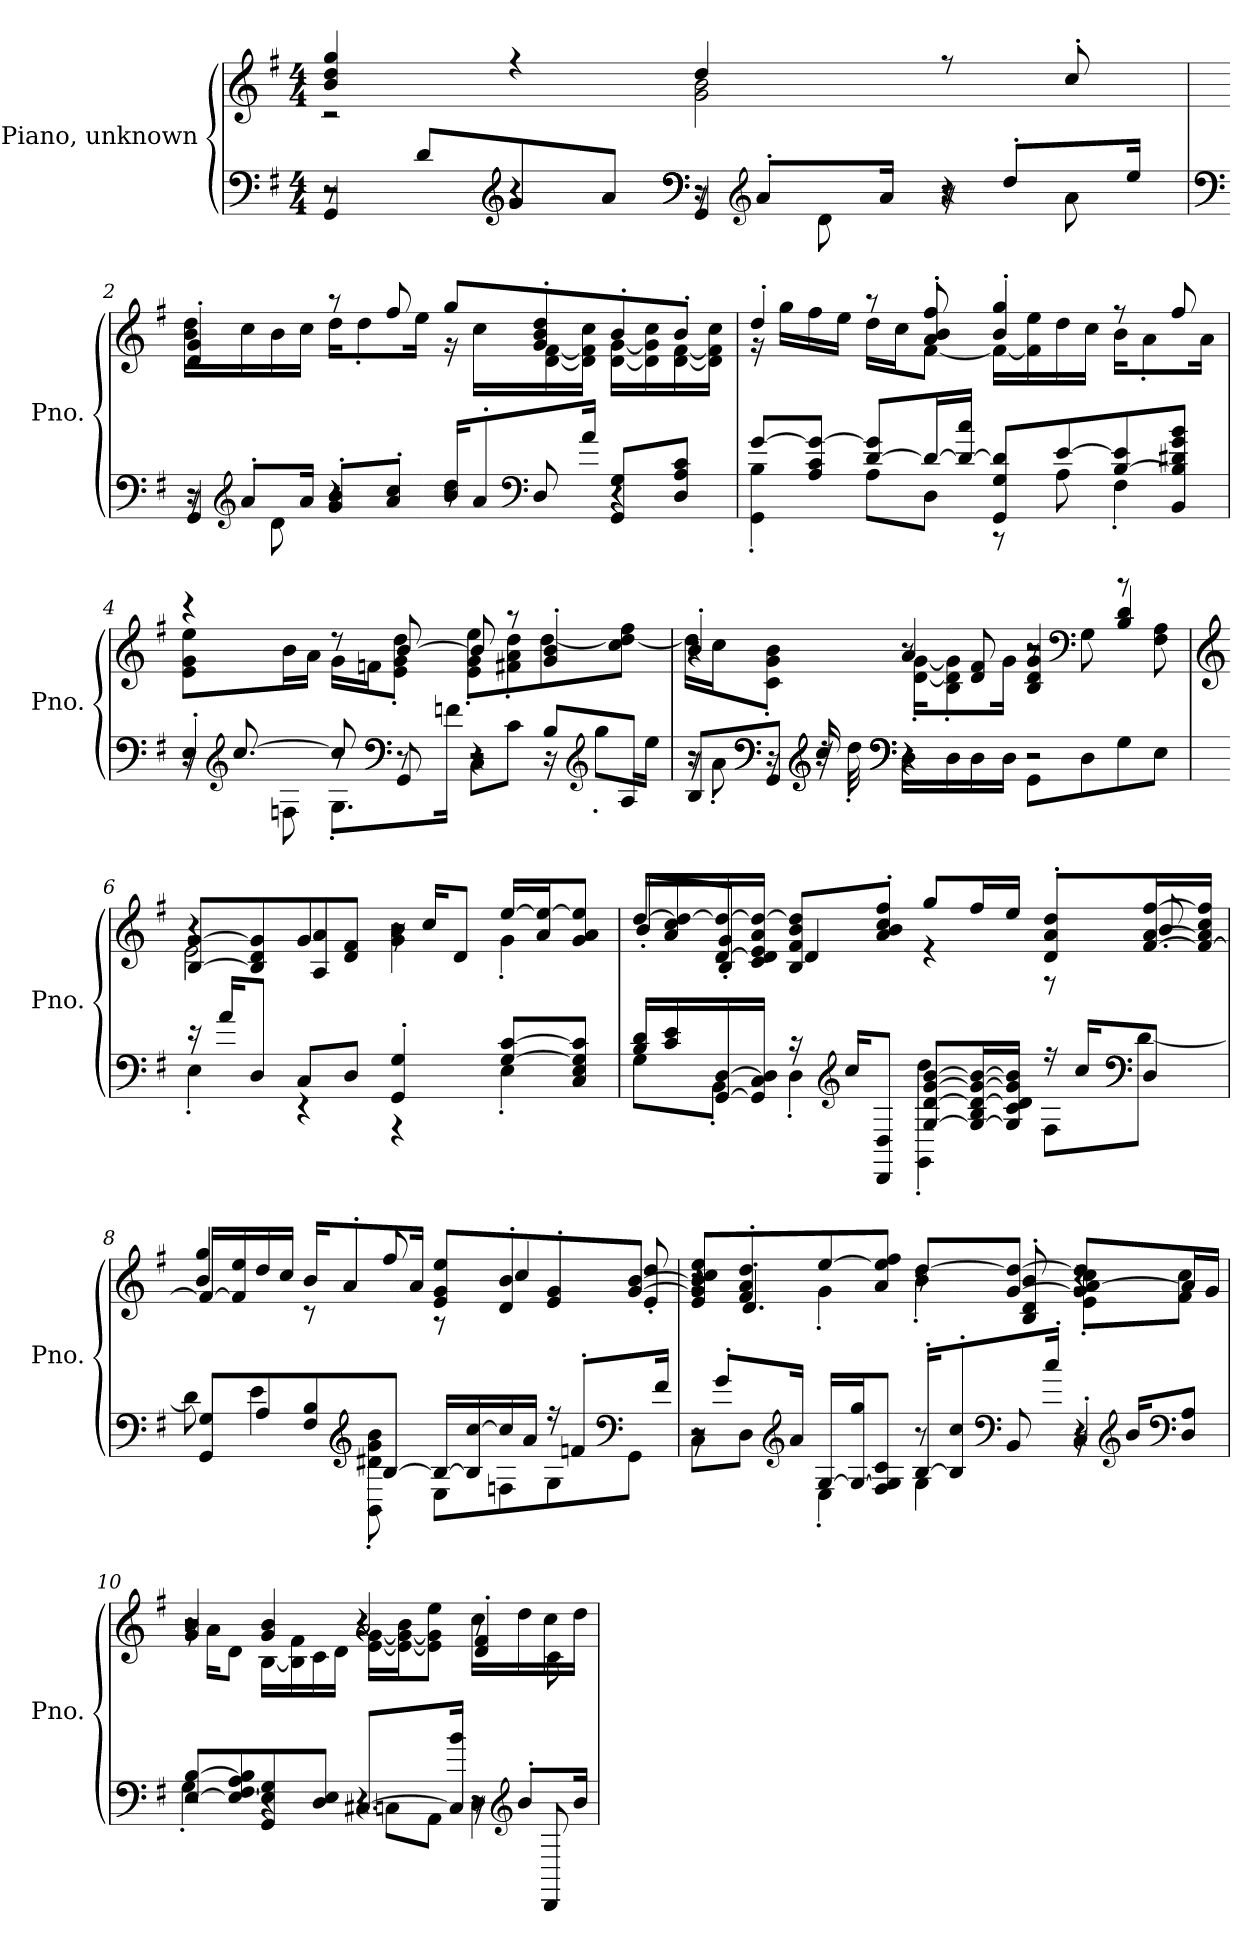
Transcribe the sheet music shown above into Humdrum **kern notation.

**kern	**kern
*part1	*part1
*staff2	*staff1
*I"Piano, unknown	*
*I'Pno.	*
*clefF4	*clefG2
*k[f#]	*k[f#]
*M4/4	*M4/4
*MM120	*MM120
=1	=1
*^	*^
*	*^	*	*
8r	2r	4GG/	4b/ 4dd/ 4gg/	2r
8d/L	.	.	.	.
*clefG2	*	*	*	*
8g/	.	4r	4r	.
8a/J	.	.	.	.
*clefF4	*	*	*	*
16r	8r	4GG/	4dd/	2g\ 2b\
*clefG2	*	*	*	*
8a'/L	.	.	.	.
.	8d\	.	.	.
16a/Jk	.	.	.	.
16r	8r	4r	8r	.
8dd'/L	.	.	.	.
.	8a\	.	8cc'/	.
16ee/Jk	.	.	.	.
=2	=2	=2	=2	=2
*clefF4	*	*	*	*
16r	8r	4GG/	4d/' 4g/'	16b\ 16dd\LL
*clefG2	*	*	*	*
8a'/L	.	.	.	16cc\
.	8d\	.	.	16b\
16a/Jk	.	.	.	16cc\JJ
8g/' 8b/'L	4r	4r	8r	16dd\KL
.	.	.	.	8dd'\
8a/' 8cc/'J	.	.	8ff#/	.
.	.	.	.	16ee\Jk
16b/ 16dd/KL	2r	8r	8gg/L	16r
8a'/	.	.	.	16cc\LL
*clefF4	*	*	*	*
.	.	8D/	8g/' 8b/' 8dd/'	[16d\ [16f#\
16a/Jk	.	.	.	16d\] 16f#\] 16cc\JJ
8GG/ 8G/L	.	4r	8b'/	[16d\ [16g\LL
.	.	.	.	16d\] 16g\] 16cc\
8D/ 8A/ 8c/J	.	.	8b'/J	[16d\ [16f#\
.	.	.	.	16d\] 16f#\] 16cc\JJ
*	*v	*v	*	*
!!LO:LB:g=z	!!
=3	=3	=3	=3
[8g/L	4GG\' 4B\'	4dd'/	16r
.	.	.	16gg\LL
8A/ 8c/ 8g/_J	.	.	16ff#\
.	.	.	16ee\JJ
[8d/ 8g/]L	8A\L	8r	16dd\LL
.	.	.	16cc\J
16d/L_	8D\J	8a/' 8b/' 8ff#/'	[8f#\J
16d/_ 16cc/JJ	.	.	.
8GG/ 8G/ 8d/]L	8r	4b/' 4gg/'	16f#\LL_
.	.	.	16f#\] 16ee\
[8e/	8A\	.	16dd\
.	.	.	16cc\JJ
[8B/ 8e/]	4F#'\	8r	16b\KL
.	.	.	8a'\
8BB/ 8B/] 8d#X/ 8g/ 8b/J	.	8ff#/	.
.	.	.	16a\Jk
=4	=4	=4	=4
*	*^	*	*
16r	8r	4E'/	4r	8e\ 8g\ 8ee\L
*clefG2	*	*	*	*
[8.cc/	.	.	.	.
.	8Fn\	.	.	16b\L
.	.	.	.	16a\JJ
8cc/]	8.G'\L	8r	8r	16g\LL
.	.	.	.	16fn\J
*clefF4	*	*	*	*
8r	.	8GG/	[8b/	8e\' 8g\' 8dd\'J
.	16fn\Jk	.	.	.
2r	8C\L	4r	8b/]	8e\' 8g\' 8ee\'L
.	8c\J	.	8r	8f#X\' 8a\' 8dd\'
.	16r	8B/L	4g/' 4b/'	[8dd\
*clefG2	*	*	*	*
.	8gg'\L	.	.	.
.	.	8A/J	.	8cc\ 8dd\_ 8ff#\J
.	16ee\Jk	.	.	.
!!LO:LB:g=z
=5	=5	=5	=5	=5
*	*	*	*	*^
8r	16r	8B/L	4b'/	16dd\LL]	4r
.	8a'\	.	.	16cc\J	.
*clefF4	*	*	*	*	*
16r	.	8GG/J	.	8c\' 8g\' 8b\'J	.
*clefG2	*	*	*	*	*
16cc/	32r	.	.	.	.
.	32dd'\	.	.	.	.
*clefF4	*	*	*	*	*
4r	16D\LL	4r	4a/	[16d\' [16g\'KL	8r
.	16D\	.	.	8B\' 8d\]' 8g\]'	.
.	16D\	.	.	.	8d/ 8f#/
.	16D\JJ	.	.	16g\Jk	.
2r	8GG\L	2r	2r	8r	4B/ 4d/ 4g/
*	*	*	*clefF4	*	*
.	8D\	.	.	8G\	.
.	8G\	.	.	8r	4B/ 4d/
.	8E\J	.	.	8F#\ 8A\	.
*v	*v	*v	*	*	*
=6	=6	=6	=6
*	*clefG2	*	*
*^	*	*	*
16r	4E'\	[8B/ [8g/L	2e\	4r
16a/KL	.	.	.	.
8D/J	.	8B/] 8d/ 8g/]	.	.
8C/L	4r	8g/	.	4A/ 4a/
8D/J	.	8d/ 8f#/J	.	.
4GG/' 4G/'	4r	16r	4g\ 4b\	2r
.	.	16cc/KL	.	.
.	.	8d/J	.	.
[8G/ [8c/L	4E'\	[16ee/LL	4g'\	.
.	.	16a/ 16ee/_J	.	.
8C/ 8E/ 8G/] 8c/]J	.	8g/ 8a/ 8ee/]J	.	.
*	*	*	*v	*v
!!LO:LB:g=z
=7	=7	=7	=7
16B/ 16d/LL	8G\L	[16dd/LL	8b'/L
16c/ 16e/	.	16a/ 16cc/ 16dd/_	.
[16GG/ [16D/	8BB'\J	[16d/ 16dd/_	8B/' 8g/'J
16GG/] 16C/ 16D/]JJ	.	16c/ 16d/] 16e/ 16a/ 16dd/_JJ	.
16r	4D'\	8B/ 8f#/ 8b/ 8dd/]L	4d/
*clefG2	*	*	*
16cc/KL	.	.	.
8DD/ 8D/J	.	8a/' 8b/' 8cc/' 8ff#/'J	.
[8G/ [8d/ [8g/ [8b/L	4GG\' 4dd\'	8gg/L	4r
16G/_ 16B/ 16d/_ 16g/_ 16b/_L	.	16ff#/L	.
16G/] 16c/ 16d/] 16g/] 16b/]JJ	.	16ee/JJ	.
16r	8F#\L	8d/' 8a/' 8dd/'L	8r
16cc/KL	.	.	.
*clefF4	*	*	*
8D/J	[8d\J	[16f#/ [16a/ [16ff#/L	8b'/
.	.	16f#/_ 16a/] 16cc/ 16ff#/]JJ	.
!!LO:LB:g=z	!!
=8	=8	=8	=8
8GG/ 8G/L	8d\]	16f#/LL_	4b/' 4gg/'
.	.	16f#/] 16ee/	.
8A/	4e\	16dd/	.
.	.	16cc/JJ	.
8F#/ 8B/	.	16b/KL	8r
.	.	8a'/	.
*clefG2	*	*	*
[8B/J	8BB\' 8d#X\' 8g\' 8b\'	.	8ff#/
.	.	16a/Jk	.
16B/LL_	8E\L	8e/ 8g/ 8ee/L	8r
16B/] [16cc/	.	.	.
16cc/]	8Fn\	8d/' 8b/'	4cc/
16a/JJ	.	.	.
16r	8G\	8e/' 8g/'	.
8fn'/L	.	.	.
*clefF4	*	*	*
.	8GG\J	[8g/ [8b/J	8e/' 8dd/'
16f/Jk	.	.	.
!!LO:LB:g=z
=9	=9	=9	=9
*	*^	*	*^
16r	8C\L	2r	8e/ 8g/] 8b/] 8cc/ 8ee/L	4r	8r
8g'/L	.	.	.	.	.
.	8D\J	.	8f#/' 8a/' 8dd/'	.	4.d'/
*clefG2	*	*	*	*	*
16a/Jk	.	.	.	.	.
[16G/LL	4E'\	.	[8ee/	4g'\	.
16G/_ 16gg/J	.	.	.	.	.
8F#/ 8G/] 8c/J	.	.	8a/ 8ee/] 8ff#/J	.	.
[16B'/KL	4G\	8r	[8dd/L	4b'\	8r
8B/]' 8cc/'	.	.	.	.	.
*clefF4	*	*	*	*	*
.	.	8BB/	[8g/ 8dd/_J	.	8B/' 8d/' 8b/'
16cc'/Jk	.	.	.	.	.
16r	4r	4C'/	8g/] [8a/ 8dd/]L	8e\' 8cc\'L	4r
*clefG2	*	*	*	*	*
16b/KL	.	.	.	.	.
*clefF4	*	*	*	*	*
8D/ 8A/J	.	.	16a/L]	8f#\ 8cc\J	.
.	.	.	16g/JJ	.	.
!!LO:PB:g=z
=10	=10	=10	=10	=10	=10
*	*	*	*	*	*^
[8E/ [8B/L	4G'\	2r	4g/ 4b/	16r	2r	2r
.	.	.	.	16a\KL	.	.
8E/_ 8F#/ 8A/ 8B/]	.	.	.	8d\J	.	.
8GG/ 8E/] 8G/	4r	.	4g/ 4b/	[16B\LL	.	.
.	.	.	.	16B\] 16f#\	.	.
8D/ 8E/J	.	.	.	16c\	.	.
.	.	.	.	16d\JJ	.	.
[8.C#X/L	8Cn\L	4r	2a/	[16e\ [16g\LL	4r	4r
.	.	.	.	16e\_ 16g\_ 16b\J	.	.
.	8AA\J	.	.	8e\] 8g\] 8ee\J	.	.
16C#/] 16b/Jk	.	.	.	.	.	.
16r	4D\	8r	.	16cc\LL	4d/' 4f#/'	8r
*clefG2	*	*	*	*	*	*
8b'/L	.	.	.	16dd\	.	.
.	.	8DD/	.	16cc\	.	8c\
16b/Jk	.	.	.	16dd\JJ	.	.
*v	*v	*v	*	*	*	*
*	*v	*v	*v	*v
=	=
*-	*-
